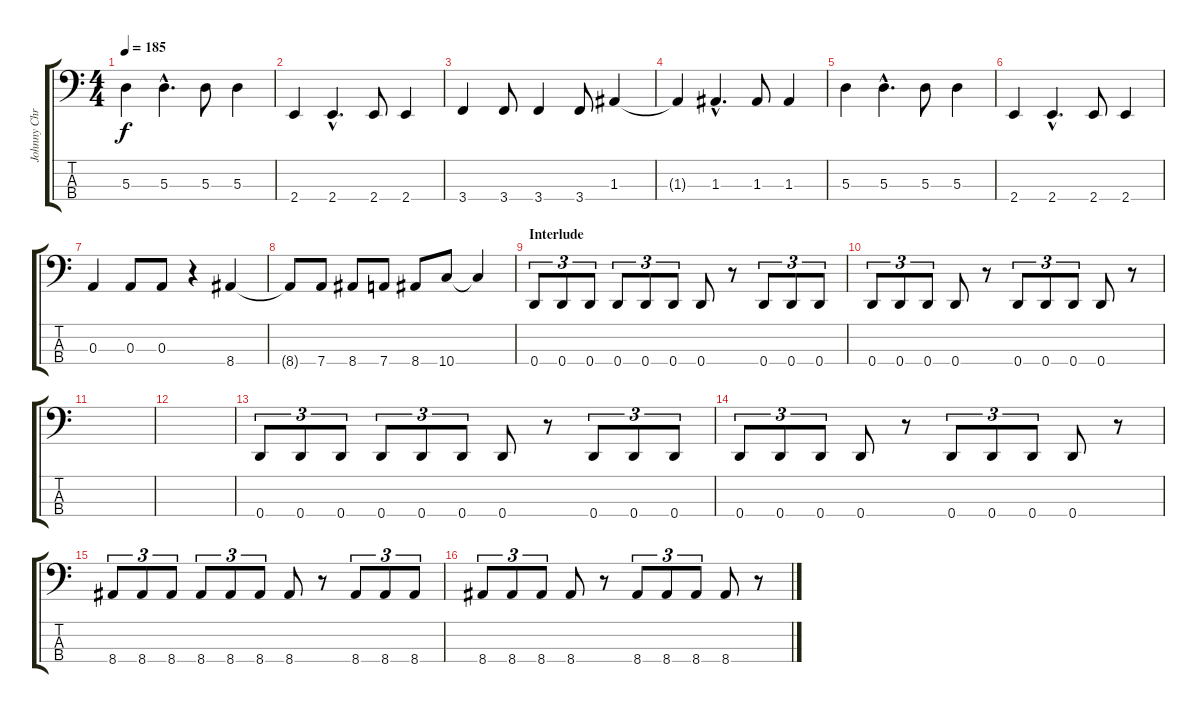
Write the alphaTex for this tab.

\track ("Johnny Christ" "Johnny Chr") {instrument electricbasspick}
\staff {score tabs}
\tuning (G2 D2 A1 D1) {hide}
\ts (4 4)
\tempo 185
\clef f4
\ks c
5.3.4{dy f} 5.3{hac}.4{d} 5.3.8 5.3.4 |
2.4.4 2.4{hac}.4{d} 2.4.8 2.4.4 |
3.4.4 3.4.8 3.4.4 3.4.8 1.3.4 |
1.3{t}.4 1.3{hac}.4{d} 1.3.8 1.3.4 |
5.3.4 5.3{hac}.4{d} 5.3.8 5.3.4 |
2.4.4 2.4{hac}.4{d} 2.4.8 2.4.4 |
0.3.4 0.3.8 0.3.8 r.4 8.4.4 |
8.4{t}.8 7.4.8 8.4.8 7.4.8 8.4.8 10.4.8 10.4{t}.4 |
\section ("" "Interlude")
0.4.8{tu (3 2)} 0.4.8{tu (3 2)} 0.4.8{tu (3 2)} 0.4.8{tu (3 2)} 0.4.8{tu (3 2)} 0.4.8{tu (3 2)} 0.4.8 r.8 0.4.8{tu (3 2)} 0.4.8{tu (3 2)} 0.4.8{tu (3 2)} |
0.4.8{tu (3 2)} 0.4.8{tu (3 2)} 0.4.8{tu (3 2)} 0.4.8 r.8 0.4.8{tu (3 2)} 0.4.8{tu (3 2)} 0.4.8{tu (3 2)} 0.4.8 r.8 |
|
|
0.4.8{tu (3 2)} 0.4.8{tu (3 2)} 0.4.8{tu (3 2)} 0.4.8{tu (3 2)} 0.4.8{tu (3 2)} 0.4.8{tu (3 2)} 0.4.8 r.8 0.4.8{tu (3 2)} 0.4.8{tu (3 2)} 0.4.8{tu (3 2)} |
0.4.8{tu (3 2)} 0.4.8{tu (3 2)} 0.4.8{tu (3 2)} 0.4.8 r.8 0.4.8{tu (3 2)} 0.4.8{tu (3 2)} 0.4.8{tu (3 2)} 0.4.8 r.8 |
8.4.8{tu (3 2)} 8.4.8{tu (3 2)} 8.4.8{tu (3 2)} 8.4.8{tu (3 2)} 8.4.8{tu (3 2)} 8.4.8{tu (3 2)} 8.4.8 r.8 8.4.8{tu (3 2)} 8.4.8{tu (3 2)} 8.4.8{tu (3 2)} |
8.4.8{tu (3 2)} 8.4.8{tu (3 2)} 8.4.8{tu (3 2)} 8.4.8 r.8 8.4.8{tu (3 2)} 8.4.8{tu (3 2)} 8.4.8{tu (3 2)} 8.4.8 r.8
